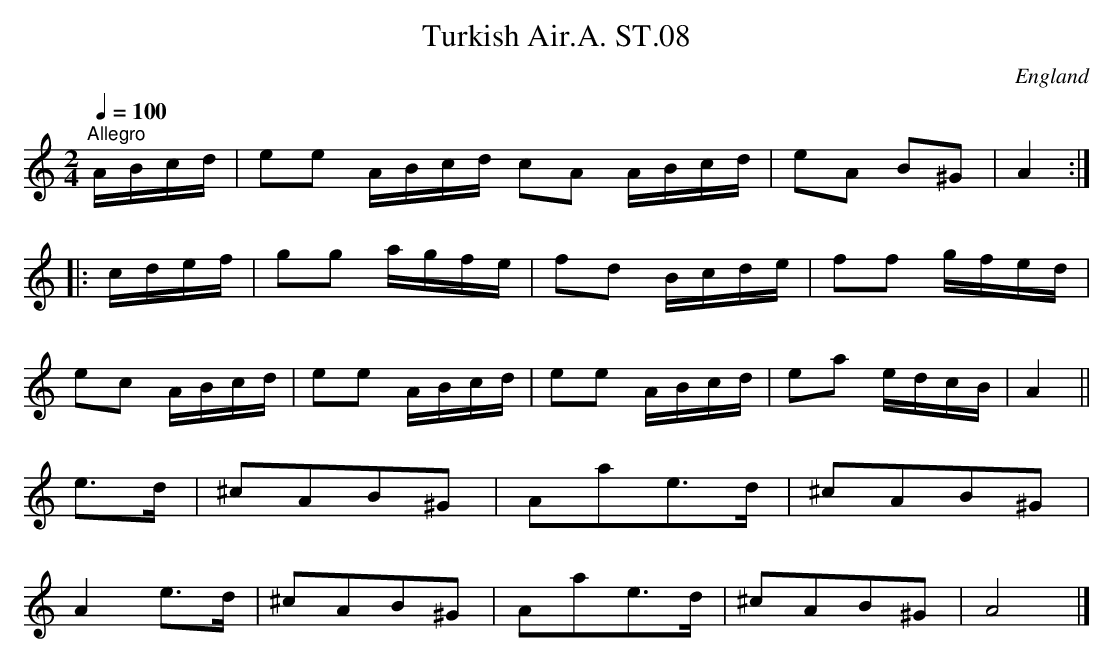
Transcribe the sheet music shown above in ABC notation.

X:1
T:Turkish Air.A. ST.08
L:1/8
M:2/4
O:England
Q:1/4=100
K:A minor
"^Allegro"A/2B/2c/2d/2|ee A/B/c/d/ cA A/2B/2c/2d/2|eA B^G|A2:|!
|:c/2d/2e/2f/2|gg a/2g/2f/2e/2|fd B/2c/2d/2e/2|ff g/2f/2e/2d/2|!
ec A/2B/2c/2d/2|ee A/2B/2c/2d/2|ee A/2B/2c/2d/2|ea e/2d/2c/2B/2|A2||!
e>d|^cAB^G|Aae>d|^cAB^G|!
A2e>d|^cAB^G|Aae>d|^cAB^G|A4|]
